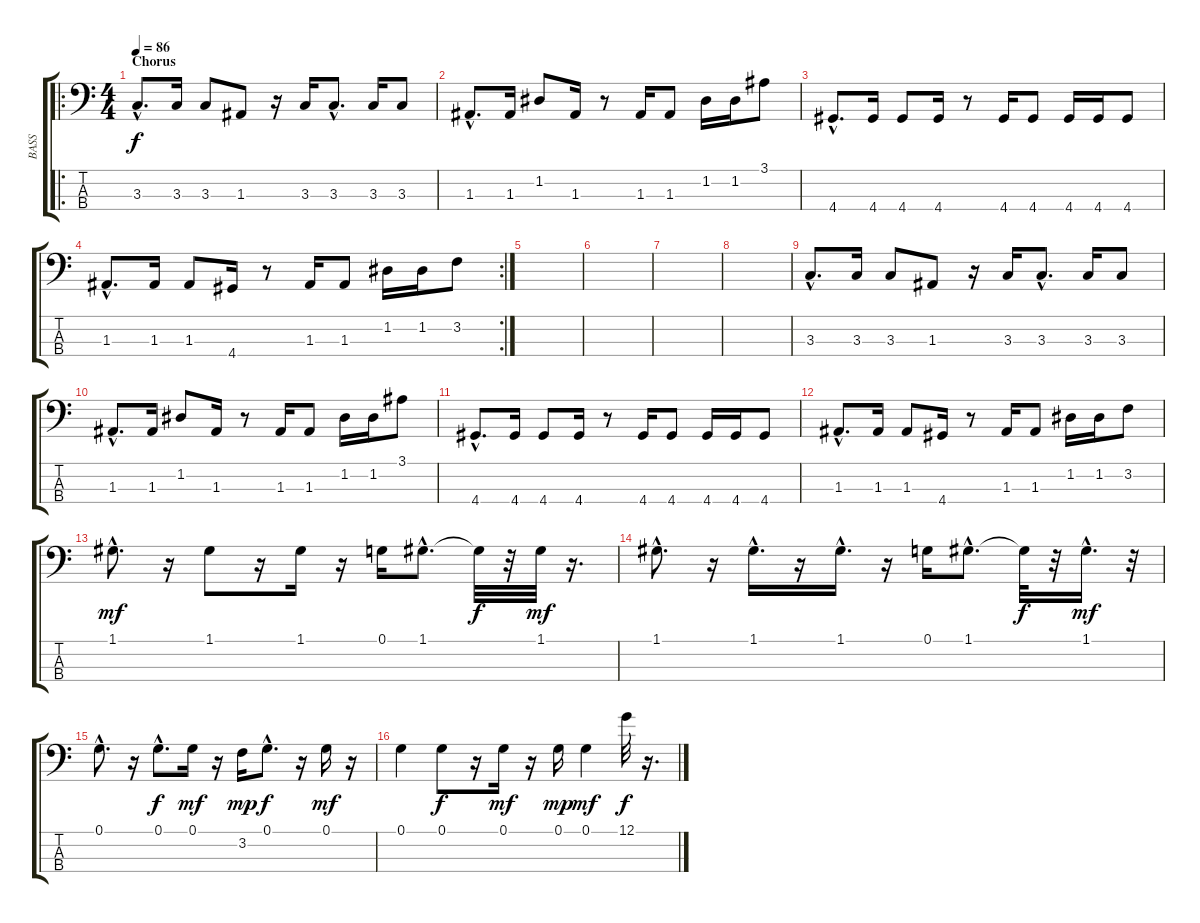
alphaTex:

\track ("BASS" "BASS") {instrument electricbassfinger}
\staff {score tabs}
\tuning (G2 D2 A1 E1) {hide}
\ro
\ts (4 4)
\section ("" "Chorus")
\tempo 86
\clef f4
\ks c
3.3{hac}.8{d dy f} 3.3.16 3.3.8 1.3.8 r.16 3.3.16 3.3{hac}.8{d} 3.3.16 3.3.8 |
1.3{hac}.8{d} 1.3.16 1.2.8 1.3.16 r.8 1.3.16 1.3.8 1.2.16 1.2.16 3.1.8 |
4.4{hac}.8{d} 4.4.16 4.4.8 4.4.16 r.8 4.4.16 4.4.8 4.4.16 4.4.16 4.4.8 |
\rc 2
1.3{hac}.8{d} 1.3.16 1.3.8 4.4.16 r.8 1.3.16 1.3.8 1.2.16 1.2.16 3.2.8 |
|
|
|
|
3.3{hac}.8{d} 3.3.16 3.3.8 1.3.8 r.16 3.3.16 3.3{hac}.8{d} 3.3.16 3.3.8 |
1.3{hac}.8{d} 1.3.16 1.2.8 1.3.16 r.8 1.3.16 1.3.8 1.2.16 1.2.16 3.1.8 |
4.4{hac}.8{d} 4.4.16 4.4.8 4.4.16 r.8 4.4.16 4.4.8 4.4.16 4.4.16 4.4.8 |
1.3{hac}.8{d} 1.3.16 1.3.8 4.4.16 r.8 1.3.16 1.3.8 1.2.16 1.2.16 3.2.8 |
1.1{hac}.8{d dy mf volume 10} r.16 1.1.8 r.16 1.1.16 r.16 0.1.16 1.1{hac}.8{d} 1.1{t}.32{dy f} r.32 1.1.32{dy mf} r.16{d} |
1.1{hac}.8{d} r.16 1.1{hac}.16{d} r.16 1.1{hac}.16{d} r.16 0.1.16 1.1{hac}.8{d} 1.1{t}.32{dy f} r.32 1.1{hac}.16{d dy mf} r.32 |
0.1{hac}.8{d} r.16 0.1{hac}.8{d dy f} 0.1.16{dy mf} r.16 3.2.16{dy mp} 0.1{hac}.8{d dy f} r.16 0.1.16{dy mf} r.16 |
0.1.4 0.1.8{dy f} r.16 0.1.16{dy mf} r.16 0.1.16{dy mp} 0.1.4{dy mf} 12.1.32{dy f} r.16{d}
